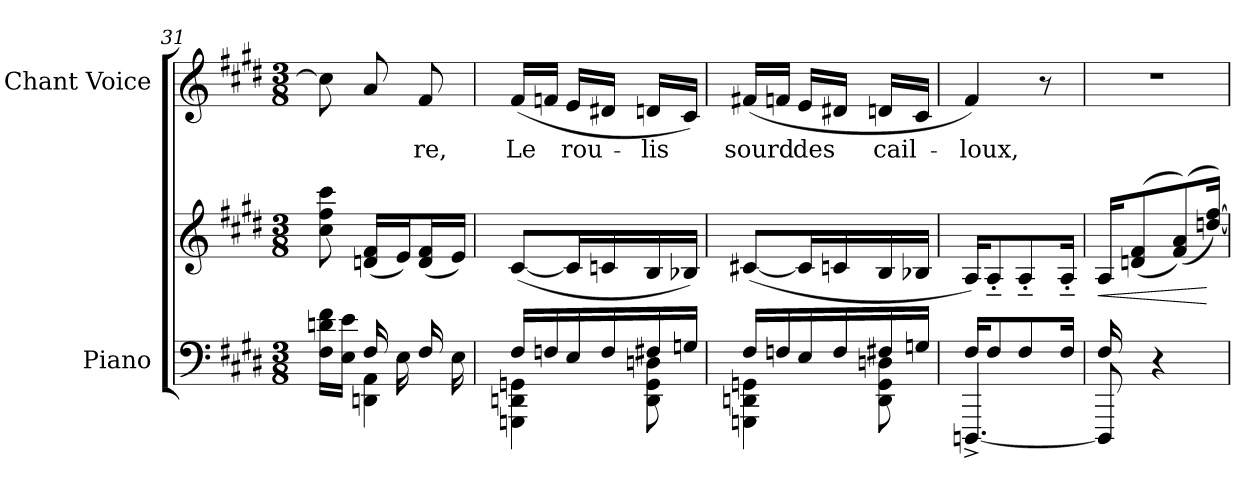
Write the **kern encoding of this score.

**kern	**kern	**dynam	**kern	**text
*part2	*part2	*part2	*part1	*part1
*staff3	*staff2	*staff2/3	*staff1	*staff1
*I"Piano	*	*	*I"Chant Voice	*
*I'Pno	*	*	*	*
*clefF4	*clefG2	*	*clefG2	*
*k[f#c#g#d#]	*k[f#c#g#d#]	*	*k[f#c#g#d#]	*
*M3/8	*M3/8	*	*M3/8	*
=31	=31	=31	=31	=31
*^	*	*	*	*
*	*^	*	*	*	*
16F#\ 16dn\ 16f#\LL	8ryy	8ryy	8cc#\ 8ff#\ 8ccc#\	.	8cc#\]	.
16E\ 16e\JJ	.	.	.	.	.	.
16F#/	4DDn\ 4AA\	16ryy	(>16dn/ 16f#/LL	.	8a/	.
16E\	.	16ryy	16e/J)	.	.	.
16F#/	.	16ryy	(>16d/ 16f#/L	.	8f#/	-re,
16E\	.	16ryy	16e/JJ)	.	.	.
*	*v	*v	*	*	*	*
=32	=32	=32	=32	=32	=32
16F#/LL	4GGGn\ 4DDn\ 4GGn\	(>[<8c#/L	.	(>16f#/LL	Le
16Fn/	.	.	.	16fn/JJ	.
16E/	.	16c#/L]	.	16e/LL	rou-
16F/	.	16cn/	.	16d#X/JJ	.
16F#X/	8DD\ 8GG\ 8Dn\	16B/	.	16dn/LL	-lis
16Gn/JJ	.	16B-X/JJ)	.	16c#/JJ)	.
=33	=33	=33	=33	=33	=33
16F#/LL	4GGGn\ 4DDn\ 4GGn\	(>[<8c#X/L	.	(>16f#X/LL	sourd
16Fn/	.	.	.	16fn/JJ	.
16E/	.	16c#/L]	.	16e/LL	des
16F/	.	16cn/	.	16d#X/JJ	.
16F#X/	8DD\ 8GG\ 8Dn\	16B/	.	16dn/LL	cail-
16Gn/JJ	.	16B-X/JJ	.	16c#/JJ	.
=34	=34	=34	=34	=34	=34
16F#/KL	[<4.DDDn^</	16A/KL)	.	4f#/)	-loux,
8F#/	.	8A'~/	.	.	.
8F#/	.	8A'~/	.	.	.
.	.	.	.	8r	.
16F#/Jk	.	16A'~/Jk	.	.	.
=35	=35	=35	=35	=35	=35
!	!	!	!LO:HP:b	!	!
8DDD/]	16F#/	16A/KL	<	4.r	.
.	4ryy	(>(8dn/ 8f#/	.	.	.
4r	.	.	.	.	.
.	.	((>8f#/ 8a/))	.	.	.
.	16ryy	[<16ddn/ [16ff#/Jk))	[	.	.
*v	*v	*	*	*	*
=	=	=	=	=
*-	*-	*-	*-	*-
